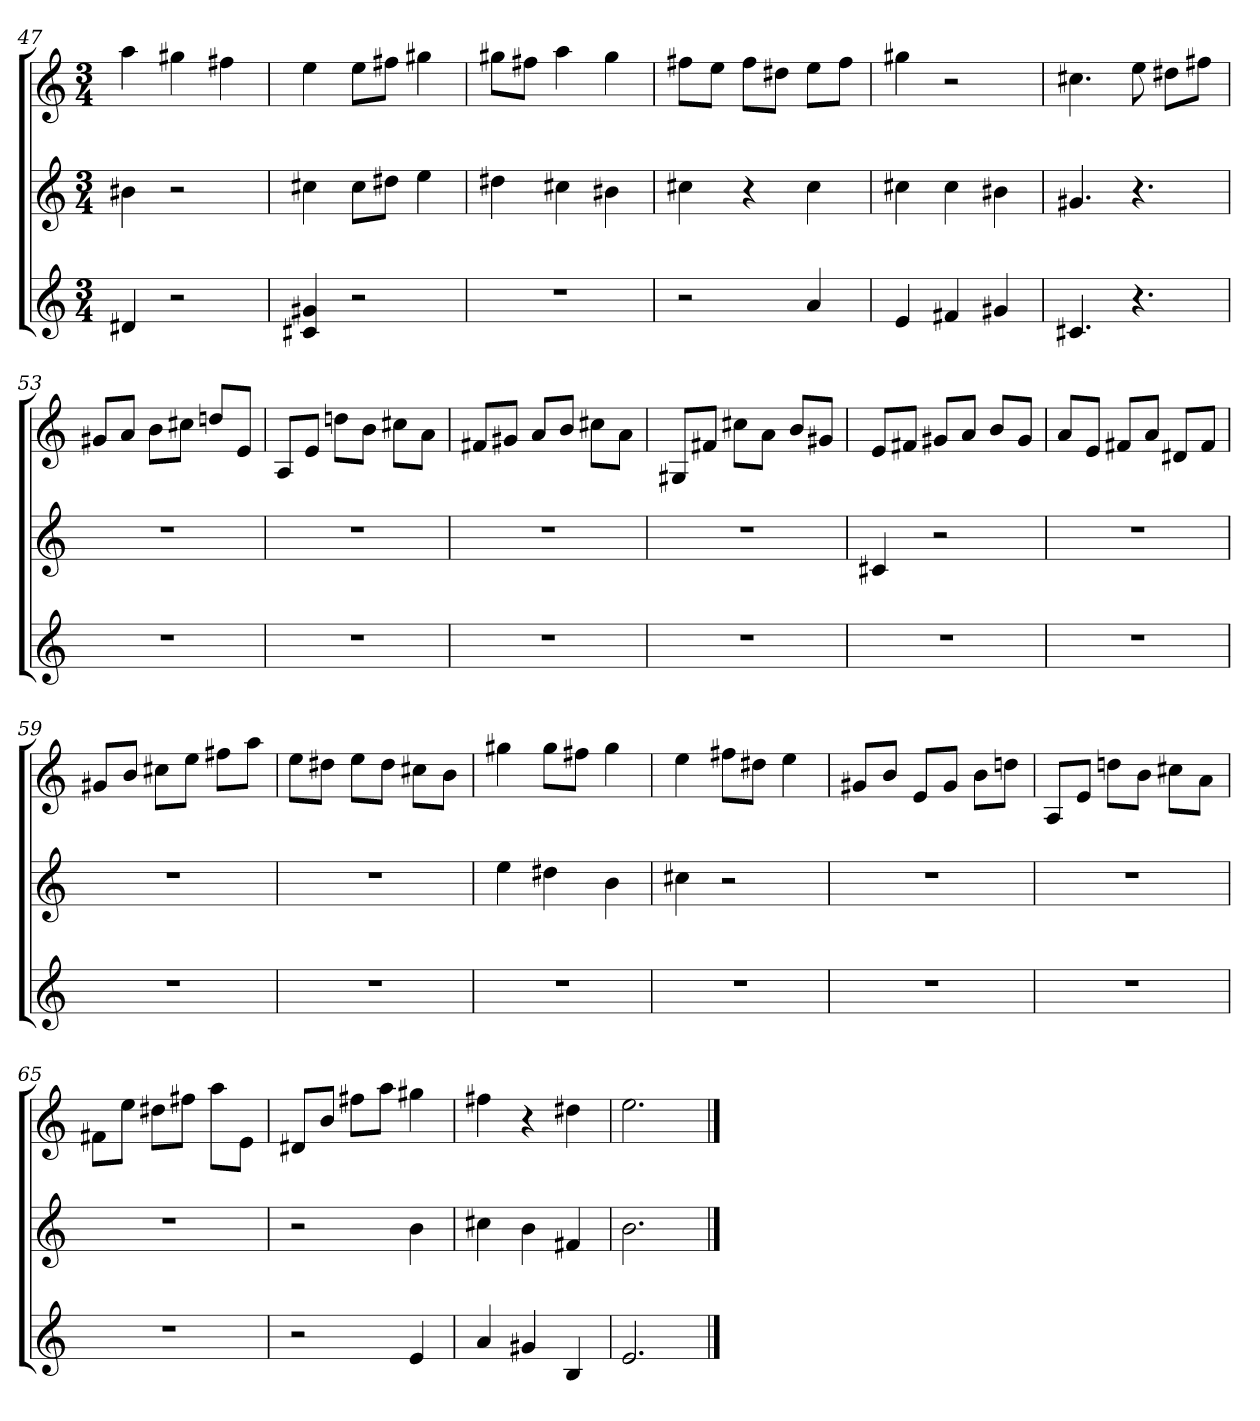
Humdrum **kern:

**kern	**kern	**kern
*part3	*part2	*part1
*staff3	*staff2	*staff1
*M3/4	*M3/4	*M3/4
=47	=47	=47
4d#X	4b#X	4aa
2r	2r	4gg#X
.	.	4ff#X
=48	=48	=48
4c#X 4g#X	4cc#X	4ee
2r	8cc#L	8eeL
.	8dd#XJ	8ff#XJ
.	4ee	4gg#X
=49	=49	=49
2.r	4dd#X	8gg#XL
.	.	8ff#XJ
.	4cc#X	4aa
.	4b#X	4gg#
=50	=50	=50
2r	4cc#X	8ff#XL
.	.	8eeJ
.	4r	8ff#L
.	.	8dd#XJ
4a	4cc#	8eeL
.	.	8ff#J
=51	=51	=51
4e	4cc#X	4gg#X
4f#X	4cc#	2r
4g#X	4b#X	.
=52	=52	=52
4.c#X	4.g#X	4.cc#X
4.r	4.r	8ee
.	.	8dd#XL
.	.	8ff#XJ
=53	=53	=53
2.r	2.r	8g#XL
.	.	8aJ
.	.	8bL
.	.	8cc#XJ
.	.	8ddnL
.	.	8eJ
=54	=54	=54
2.r	2.r	8AL
.	.	8eJ
.	.	8ddnL
.	.	8bJ
.	.	8cc#XL
.	.	8aJ
=55	=55	=55
2.r	2.r	8f#XL
.	.	8g#XJ
.	.	8aL
.	.	8bJ
.	.	8cc#XL
.	.	8aJ
=56	=56	=56
2.r	2.r	8G#XL
.	.	8f#XJ
.	.	8cc#XL
.	.	8aJ
.	.	8bL
.	.	8g#XJ
=57	=57	=57
2.r	4c#X	8eL
.	.	8f#XJ
.	2r	8g#XL
.	.	8aJ
.	.	8bL
.	.	8g#J
=58	=58	=58
2.r	2.r	8aL
.	.	8eJ
.	.	8f#XL
.	.	8aJ
.	.	8d#XL
.	.	8f#J
=59	=59	=59
2.r	2.r	8g#XL
.	.	8bJ
.	.	8cc#XL
.	.	8eeJ
.	.	8ff#XL
.	.	8aaJ
=60	=60	=60
2.r	2.r	8eeL
.	.	8dd#XJ
.	.	8eeL
.	.	8dd#J
.	.	8cc#XL
.	.	8bJ
=61	=61	=61
2.r	4ee	4gg#X
.	4dd#X	8gg#L
.	.	8ff#XJ
.	4b	4gg#
=62	=62	=62
2.r	4cc#X	4ee
.	2r	8ff#XL
.	.	8dd#XJ
.	.	4ee
=63	=63	=63
2.r	2.r	8g#XL
.	.	8bJ
.	.	8eL
.	.	8g#J
.	.	8bL
.	.	8ddnJ
=64	=64	=64
2.r	2.r	8AL
.	.	8eJ
.	.	8ddnL
.	.	8bJ
.	.	8cc#XL
.	.	8aJ
=65	=65	=65
2.r	2.r	8f#XL
.	.	8eeJ
.	.	8dd#XL
.	.	8ff#XJ
.	.	8aaL
.	.	8eJ
=66	=66	=66
2r	2r	8d#XL
.	.	8bJ
.	.	8ff#XL
.	.	8aaJ
4e	4b	4gg#X
=67	=67	=67
4a	4cc#X	4ff#X
4g#X	4b	4r
4B	4f#X	4dd#X
=68	=68	=68
2.e	2.b	2.ee
==	==	==
*-	*-	*-
